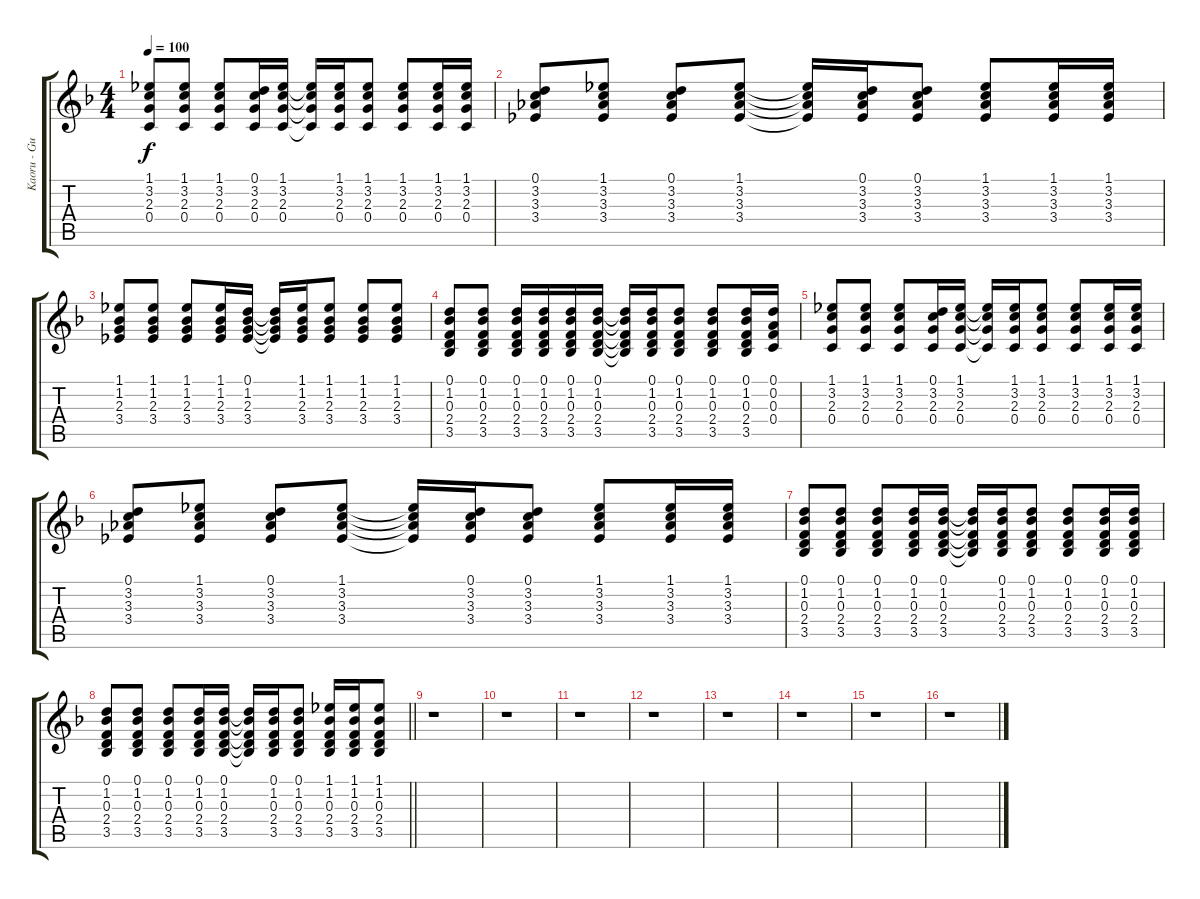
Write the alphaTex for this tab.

\track ("Kaoru - Guitar 2" "Kaoru - Gu") {instrument overdrivenguitar}
\staff {score tabs}
\tuning (D4 A3 F3 C3 G2 D2) {hide}
\ts (4 4)
\tempo 100
\clef g2
\ks f
(1.1 3.2 2.3 0.4).8{dy f} (1.1 3.2 2.3 0.4).8 (1.1 3.2 2.3 0.4).8 (0.1 3.2 2.3 0.4).16 (1.1 3.2 2.3 0.4).16 (1.1{t} 3.2{t} 2.3{t} 0.4{t}).16 (1.1 3.2 2.3 0.4).16 (1.1 3.2 2.3 0.4).8 (1.1 3.2 2.3 0.4).8 (1.1 3.2 2.3 0.4).16 (1.1 3.2 2.3 0.4).16 |
(0.1 3.2 3.3 3.4).8 (1.1 3.2 3.3 3.4).8 (0.1 3.2 3.3 3.4).8 (1.1 3.2 3.3 3.4).8 (1.1{t} 3.2{t} 3.3{t} 3.4{t}).16 (0.1 3.2 3.3 3.4).16 (0.1 3.2 3.3 3.4).8 (1.1 3.2 3.3 3.4).8 (1.1 3.2 3.3 3.4).16 (1.1 3.2 3.3 3.4).16 |
(1.1 1.2 2.3 3.4).8 (1.1 1.2 2.3 3.4).8 (1.1 1.2 2.3 3.4).8 (1.1 1.2 2.3 3.4).16 (0.1 1.2 2.3 3.4).16 (0.1{t} 1.2{t} 2.3{t} 3.4{t}).16 (1.1 1.2 2.3 3.4).16 (1.1 1.2 2.3 3.4).8 (1.1 1.2 2.3 3.4).8 (1.1 1.2 2.3 3.4).8 |
(0.1 1.2 0.3 2.4 3.5).8 (0.1 1.2 0.3 2.4 3.5).8 (0.1 1.2 0.3 2.4 3.5).16 (0.1 1.2 0.3 2.4 3.5).16 (0.1 1.2 0.3 2.4 3.5).16 (0.1 1.2 0.3 2.4 3.5).16 (0.1{t} 1.2{t} 0.3{t} 2.4{t} 3.5{t}).16 (0.1 1.2 0.3 2.4 3.5).16 (0.1 1.2 0.3 2.4 3.5).8 (0.1 1.2 0.3 2.4 3.5).8 (0.1 1.2 0.3 2.4 3.5).16 (0.1 0.2 0.3 0.4).16 |
(1.1 3.2 2.3 0.4).8 (1.1 3.2 2.3 0.4).8 (1.1 3.2 2.3 0.4).8 (0.1 3.2 2.3 0.4).16 (1.1 3.2 2.3 0.4).16 (1.1{t} 3.2{t} 2.3{t} 0.4{t}).16 (1.1 3.2 2.3 0.4).16 (1.1 3.2 2.3 0.4).8 (1.1 3.2 2.3 0.4).8 (1.1 3.2 2.3 0.4).16 (1.1 3.2 2.3 0.4).16 |
(0.1 3.2 3.3 3.4).8 (1.1 3.2 3.3 3.4).8 (0.1 3.2 3.3 3.4).8 (1.1 3.2 3.3 3.4).8 (1.1{t} 3.2{t} 3.3{t} 3.4{t}).16 (0.1 3.2 3.3 3.4).16 (0.1 3.2 3.3 3.4).8 (1.1 3.2 3.3 3.4).8 (1.1 3.2 3.3 3.4).16 (1.1 3.2 3.3 3.4).16 |
(0.1 1.2 0.3 2.4 3.5).8 (0.1 1.2 0.3 2.4 3.5).8 (0.1 1.2 0.3 2.4 3.5).8 (0.1 1.2 0.3 2.4 3.5).16 (0.1 1.2 0.3 2.4 3.5).16 (0.1{t} 1.2{t} 0.3{t} 2.4{t} 3.5{t}).16 (0.1 1.2 0.3 2.4 3.5).16 (0.1 1.2 0.3 2.4 3.5).8 (0.1 1.2 0.3 2.4 3.5).8 (0.1 1.2 0.3 2.4 3.5).16 (0.1 1.2 0.3 2.4 3.5).16 |
\barLineRight lightlight
(0.1 1.2 0.3 2.4 3.5).8 (0.1 1.2 0.3 2.4 3.5).8 (0.1 1.2 0.3 2.4 3.5).8 (0.1 1.2 0.3 2.4 3.5).16 (0.1 1.2 0.3 2.4 3.5).16 (0.1{t} 1.2{t} 0.3{t} 2.4{t} 3.5{t}).16 (0.1 1.2 0.3 2.4 3.5).16 (0.1 1.2 0.3 2.4 3.5).8 (1.1 1.2 0.3 2.4 3.5).16 (1.1 1.2 0.3 2.4 3.5).16 (1.1 1.2 0.3 2.4 3.5).8 |
r.1 |
r.1 |
r.1 |
r.1 |
r.1 |
r.1 |
r.1 |
r.1
